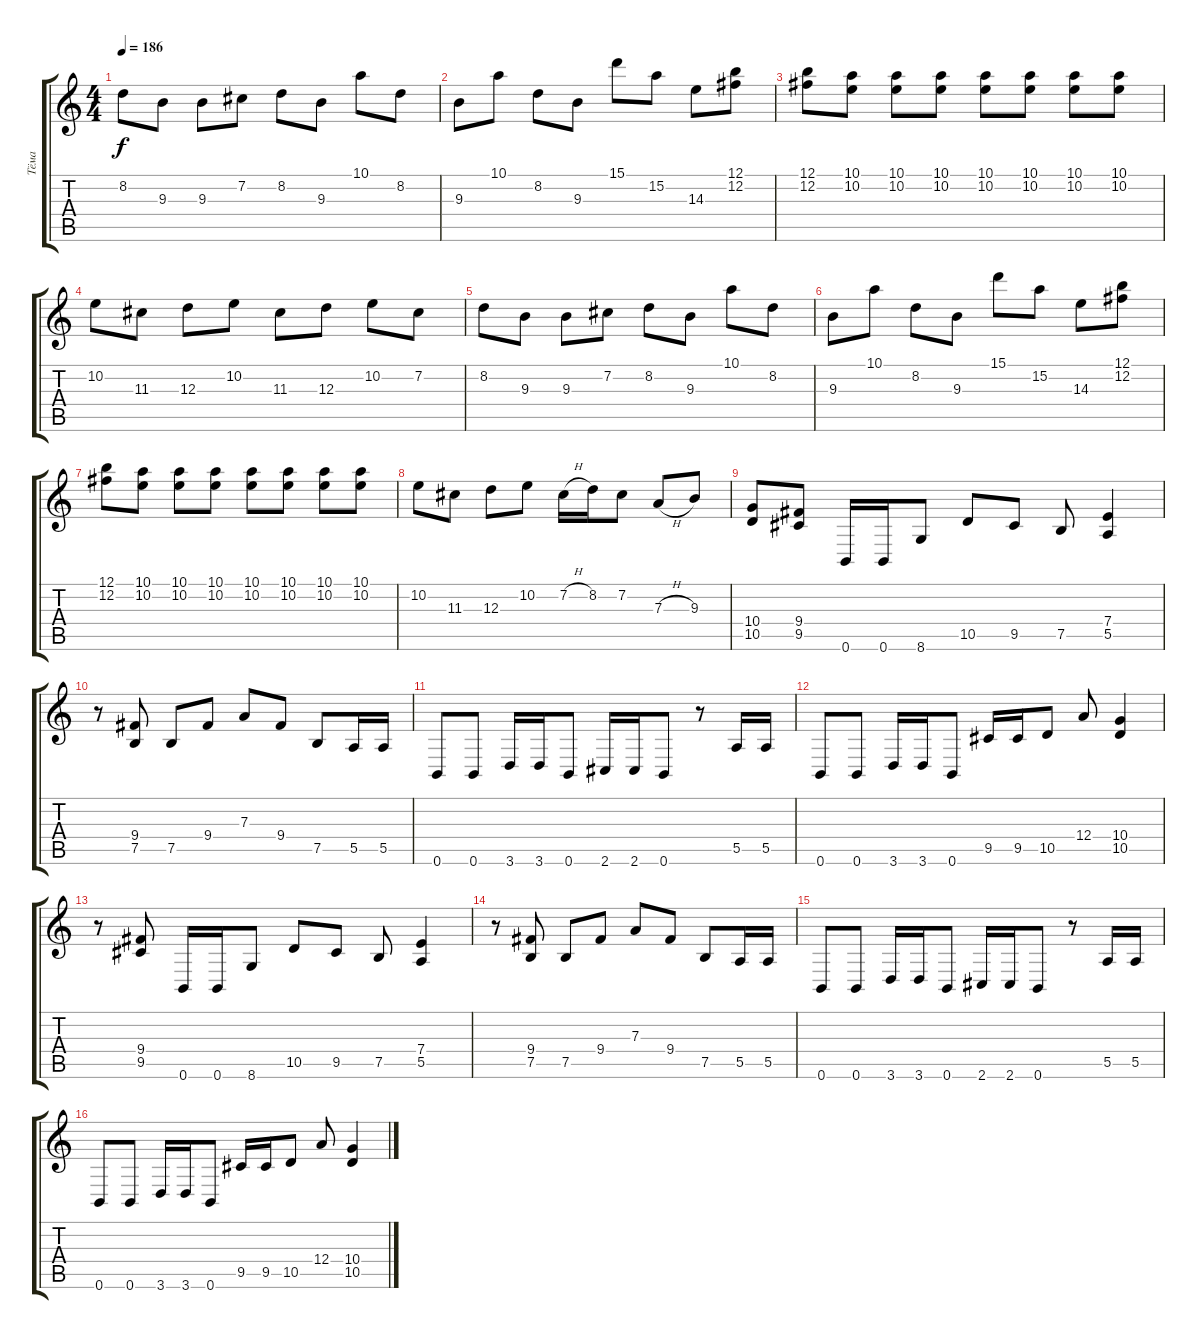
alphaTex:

\track ("Тёма" "Тёма") {instrument distortionguitar}
\staff {score tabs}
\tuning (B3 Gb3 D3 A2 E2 B1) {hide}
\ts (4 4)
\tempo 186
\clef g2
\ks c
8.2.8{dy f} 9.3.8 9.3.8 7.2.8 8.2.8 9.3.8 10.1.8 8.2.8 |
9.3.8 10.1.8 8.2.8 9.3.8 15.1.8 15.2.8 14.3.8 (12.1 12.2).8 |
(12.1 12.2).8 (10.1 10.2).8 (10.1 10.2).8 (10.1 10.2).8 (10.1 10.2).8 (10.1 10.2).8 (10.1 10.2).8 (10.1 10.2).8 |
10.2.8 11.3.8 12.3.8 10.2.8 11.3.8 12.3.8 10.2.8 7.2.8 |
8.2.8 9.3.8 9.3.8 7.2.8 8.2.8 9.3.8 10.1.8 8.2.8 |
9.3.8 10.1.8 8.2.8 9.3.8 15.1.8 15.2.8 14.3.8 (12.1 12.2).8 |
(12.1 12.2).8 (10.1 10.2).8 (10.1 10.2).8 (10.1 10.2).8 (10.1 10.2).8 (10.1 10.2).8 (10.1 10.2).8 (10.1 10.2).8 |
10.2.8 11.3.8 12.3.8 10.2.8 7.2{h}.16 8.2.16 7.2.8 7.3{h}.8 9.3.8 |
(10.4 10.5).8 (9.4 9.5).8 0.6.16 0.6.16 8.6.8 10.5.8 9.5.8 7.5.8 (7.4 5.5).4 |
r.8 (9.4 7.5).8 7.5.8 9.4.8 7.3.8 9.4.8 7.5.8 5.5.16 5.5.16 |
0.6.8 0.6.8 3.6.16 3.6.16 0.6.8 2.6.16 2.6.16 0.6.8 r.8 5.5.16 5.5.16 |
0.6.8 0.6.8 3.6.16 3.6.16 0.6.8 9.5.16 9.5.16 10.5.8 12.4.8 (10.4 10.5).4 |
r.8 (9.4 9.5).8 0.6.16 0.6.16 8.6.8 10.5.8 9.5.8 7.5.8 (7.4 5.5).4 |
r.8 (9.4 7.5).8 7.5.8 9.4.8 7.3.8 9.4.8 7.5.8 5.5.16 5.5.16 |
0.6.8 0.6.8 3.6.16 3.6.16 0.6.8 2.6.16 2.6.16 0.6.8 r.8 5.5.16 5.5.16 |
0.6.8 0.6.8 3.6.16 3.6.16 0.6.8 9.5.16 9.5.16 10.5.8 12.4.8 (10.4 10.5).4
